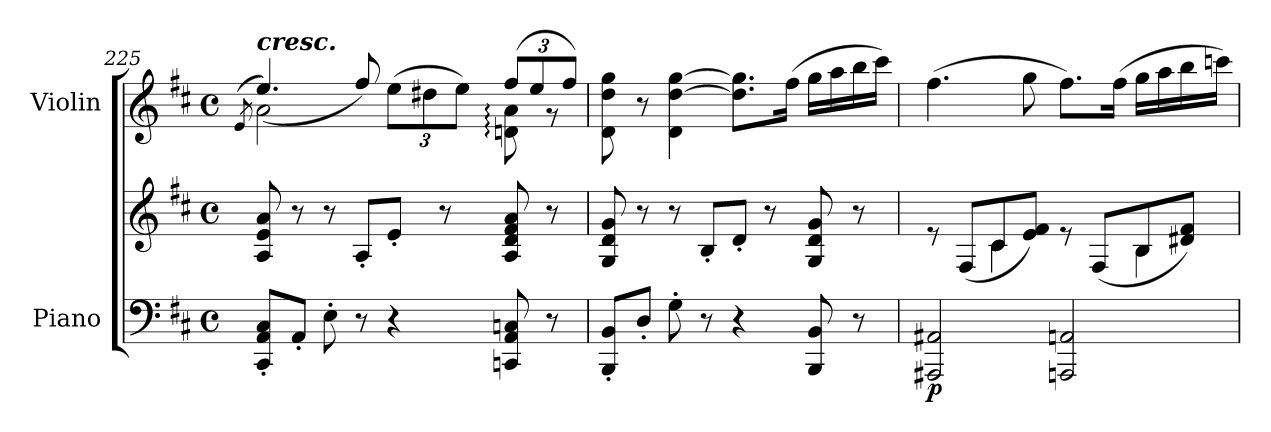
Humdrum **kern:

**kern	**kern	**dynam	**kern
*part2	*part2	*part2	*part1
*staff3	*staff2	*staff2/3	*staff1
*I"Piano	*	*	*I"Violin
*I'Pno.	*	*	*I'Vln.
*clefF4	*clefG2	*	*clefG2
*k[f#c#]	*k[f#c#]	*	*k[f#c#]
*M4/4	*M4/4	*	*M4/4
*met(c)	*met(c)	*	*met(c)
=225	=225	=225	=225
.	.	.	(8qe/
*	*	*	*^
!	!	!	!LO:TX:a:Bi:t=cresc.	!
8CC#/' 8AA/' 8C#/'L	8A/ 8e/ 8a/	.	2a\)	(4.ee/
8AA'/J	8r	.	.	.
8E'\	8r	.	.	.
8r	8A'/L	.	.	8ff#/)
*	*	*	*Xbrackettup	*
4r	8e'/J	.	(>12ee\L	4ryy
.	.	.	12dd#X\	.
.	8r	.	.	.
.	.	.	12ee\J)	.
8CCn/ 8AA/ 8Cn/	8A/ 8d/ 8f#/ 8a/	.	(12ff#/L	8dn\: 8a\:
.	.	.	12ee/	.
8r	8r	.	.	8r
.	.	.	12ff#/J)	.
*	*	*	*v	*v
=226	=226	=226	=226
8BBB/' 8BB/'L	8G/ 8d/ 8g/	.	8d\ 8dd\ 8gg\
8D'/J	8r	.	8r
8G'\	8r	.	4d\ [4dd\ [4gg\
8r	8B'/L	.	.
4r	8d'/J	.	8.dd\] 8.gg\]L
.	8r	.	.
.	.	.	(16ff#\Jk
8BBB/ 8BB/	8G/ 8d/ 8g/	.	16gg\LL
.	.	.	16aa\
8r	8r	.	16bb\
.	.	.	16ccc#\JJ)
!!LO:LB:g=z
=227	=227	=227	=227
*	*^	*	*
!	!	!	!LO:DY:b=2	!
2AAA#X/ 2AA#X/	8re	8ryy	p	(4.ff#\
.	8ryy	(8F#/L	.	.
.	4c#\	8c#/	.	.
.	.	8e/ 8f#/J)	.	8gg\
2AAAn/ 2AAn/	8re	8ryy	.	8.ff#\L)
.	8ryy	(8F#/L	.	.
.	.	.	.	(16ff#\Jk
.	4B\	8B/	.	16gg\LL
.	.	.	.	16aa\
.	.	8d#X/ 8f#/J)	.	16bb\
.	.	.	.	16cccn\JJ)
*	*v	*v	*	*
=	=	=	=
*-	*-	*-	*-
